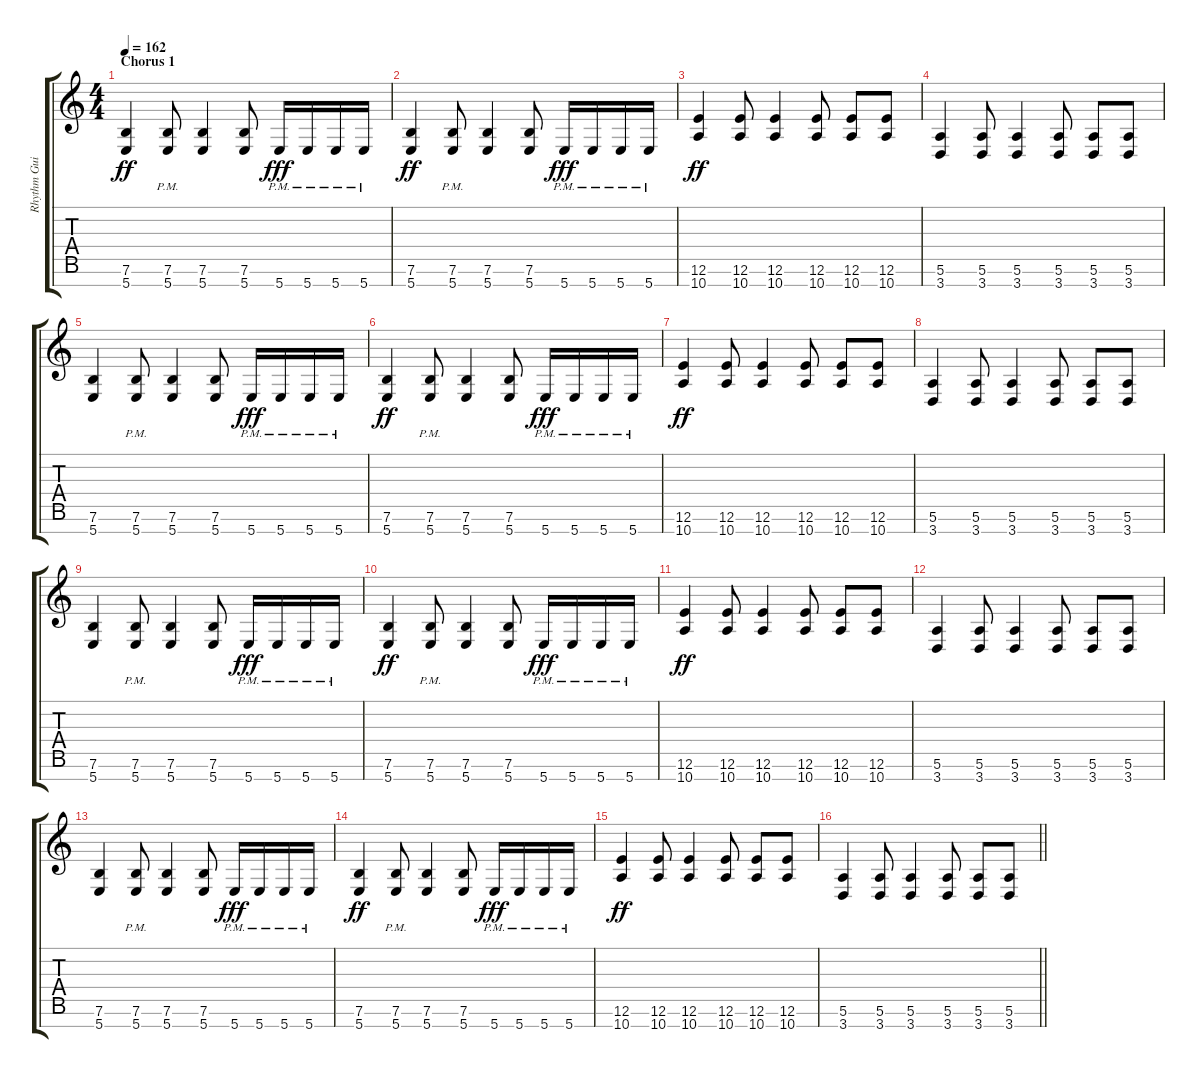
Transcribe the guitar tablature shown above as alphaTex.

\track ("Rhythm Guitar 1" "Rhythm Gui") {instrument distortionguitar}
\staff {score tabs}
\tuning (E4 B3 G3 D3 A2 E2 B1) {hide}
\ts (4 4)
\section ("" "Chorus 1")
\tempo 162
\clef g2
\ks c
(7.6 5.7).4{dy ff} (7.6{pm} 5.7{pm}).8 (7.6 5.7).4 (7.6 5.7).8 5.7{pm}.16{dy fff} 5.7{pm}.16 5.7{pm}.16 5.7{pm}.16 |
(7.6 5.7).4{dy ff} (7.6{pm} 5.7{pm}).8 (7.6 5.7).4 (7.6 5.7).8 5.7{pm}.16{dy fff} 5.7{pm}.16 5.7{pm}.16 5.7{pm}.16 |
(12.6 10.7).4{dy ff} (12.6 10.7).8 (12.6 10.7).4 (12.6 10.7).8 (12.6 10.7).8 (12.6 10.7).8 |
(5.6 3.7).4 (5.6 3.7).8 (5.6 3.7).4 (5.6 3.7).8 (5.6 3.7).8 (5.6 3.7).8 |
(7.6 5.7).4 (7.6{pm} 5.7{pm}).8 (7.6 5.7).4 (7.6 5.7).8 5.7{pm}.16{dy fff} 5.7{pm}.16 5.7{pm}.16 5.7{pm}.16 |
(7.6 5.7).4{dy ff} (7.6{pm} 5.7{pm}).8 (7.6 5.7).4 (7.6 5.7).8 5.7{pm}.16{dy fff} 5.7{pm}.16 5.7{pm}.16 5.7{pm}.16 |
(12.6 10.7).4{dy ff} (12.6 10.7).8 (12.6 10.7).4 (12.6 10.7).8 (12.6 10.7).8 (12.6 10.7).8 |
(5.6 3.7).4 (5.6 3.7).8 (5.6 3.7).4 (5.6 3.7).8 (5.6 3.7).8 (5.6 3.7).8 |
(7.6 5.7).4 (7.6{pm} 5.7{pm}).8 (7.6 5.7).4 (7.6 5.7).8 5.7{pm}.16{dy fff} 5.7{pm}.16 5.7{pm}.16 5.7{pm}.16 |
(7.6 5.7).4{dy ff} (7.6{pm} 5.7{pm}).8 (7.6 5.7).4 (7.6 5.7).8 5.7{pm}.16{dy fff} 5.7{pm}.16 5.7{pm}.16 5.7{pm}.16 |
(12.6 10.7).4{dy ff} (12.6 10.7).8 (12.6 10.7).4 (12.6 10.7).8 (12.6 10.7).8 (12.6 10.7).8 |
(5.6 3.7).4 (5.6 3.7).8 (5.6 3.7).4 (5.6 3.7).8 (5.6 3.7).8 (5.6 3.7).8 |
(7.6 5.7).4 (7.6{pm} 5.7{pm}).8 (7.6 5.7).4 (7.6 5.7).8 5.7{pm}.16{dy fff} 5.7{pm}.16 5.7{pm}.16 5.7{pm}.16 |
(7.6 5.7).4{dy ff} (7.6{pm} 5.7{pm}).8 (7.6 5.7).4 (7.6 5.7).8 5.7{pm}.16{dy fff} 5.7{pm}.16 5.7{pm}.16 5.7{pm}.16 |
(12.6 10.7).4{dy ff} (12.6 10.7).8 (12.6 10.7).4 (12.6 10.7).8 (12.6 10.7).8 (12.6 10.7).8 |
\barLineRight lightlight
(5.6 3.7).4 (5.6 3.7).8 (5.6 3.7).4 (5.6 3.7).8 (5.6 3.7).8 (5.6 3.7).8
